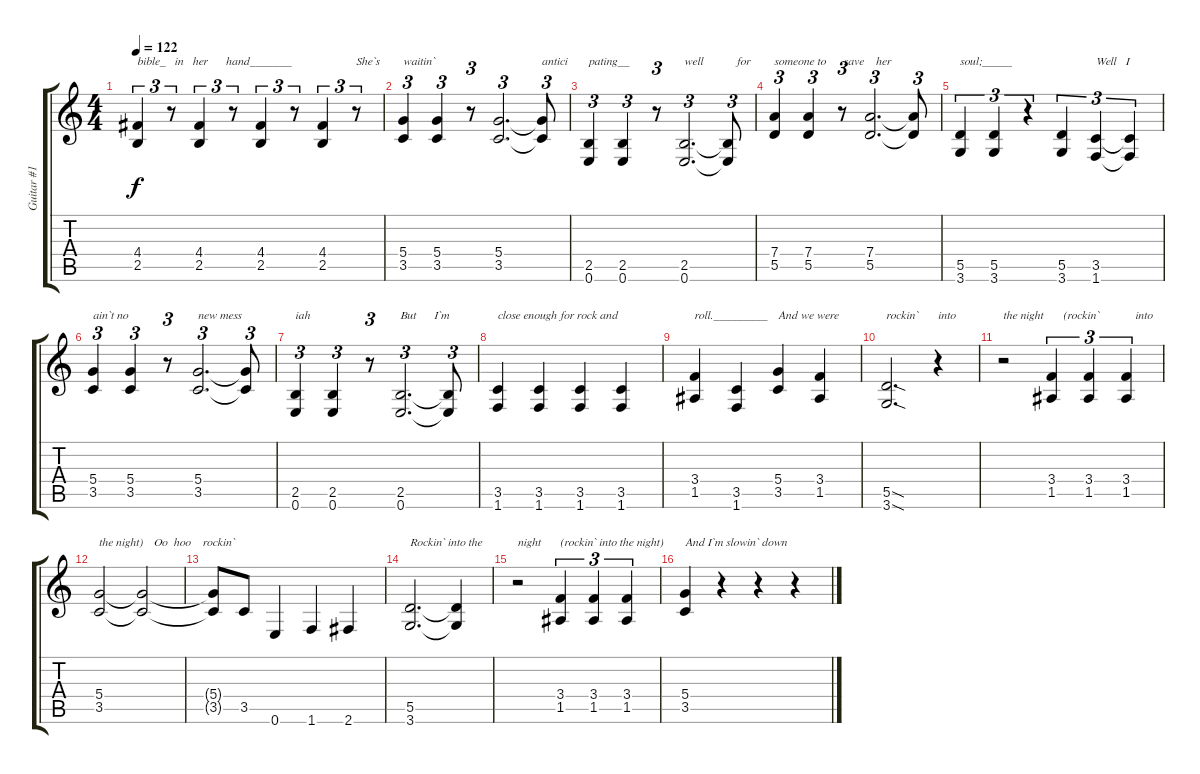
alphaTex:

\track ("Guitar #1" "Guitar #1") {instrument overdrivenguitar}
\staff {score tabs}
\tuning (E4 B3 G3 D3 A2 E2) {hide}
\ts (4 4)
\tempo 122
\clef g2
\ks c
(4.4 2.5).4{tu (3 2) txt "bible_   in   her      hand_______" dy f} r.8{tu (3 2)} (4.4 2.5).4{tu (3 2)} r.8{tu (3 2)} (4.4 2.5).4{tu (3 2)} r.8{tu (3 2)} (4.4 2.5).4{tu (3 2)} r.8{tu (3 2) txt "She`s"} |
(5.4 3.5).4{tu (3 2) txt "waitin`"} (5.4 3.5).4{tu (3 2)} r.8{tu (3 2)} (5.4 3.5).2{d tu (3 2)} (5.4{t} 3.5{t}).8{tu (3 2) txt "antici"} |
(2.5 0.6).4{tu (3 2) txt "pating__"} (2.5 0.6).4{tu (3 2)} r.8{tu (3 2)} (2.5 0.6).2{d tu (3 2) txt "well           for"} (2.5{t} 0.6{t}).8{tu (3 2)} |
(7.4 5.5).4{tu (3 2) txt "someone to      save    her"} (7.4 5.5).4{tu (3 2)} r.8{tu (3 2)} (7.4 5.5).2{d tu (3 2)} (7.4{t} 5.5{t}).8{tu (3 2)} |
(5.5 3.6).4{tu (3 2) txt "soul;_____"} (5.5 3.6).4{tu (3 2)} r.4{tu (3 2)} (5.5 3.6).4{tu (3 2)} (3.5 1.6).4{tu (3 2) txt "Well   I"} (3.5{t} 1.6{t}).4{tu (3 2)} |
(5.4 3.5).4{tu (3 2) txt "ain`t no"} (5.4 3.5).4{tu (3 2)} r.8{tu (3 2)} (5.4 3.5).2{d tu (3 2) txt "new mess"} (5.4{t} 3.5{t}).8{tu (3 2)} |
(2.5 0.6).4{tu (3 2) txt "iah"} (2.5 0.6).4{tu (3 2)} r.8{tu (3 2)} (2.5 0.6).2{d tu (3 2) txt "But      I`m "} (2.5{t} 0.6{t}).8{tu (3 2)} |
(3.5 1.6).4{txt "close enough for rock and"} (3.5 1.6).4 (3.5 1.6).4 (3.5 1.6).4 |
(3.4 1.5).4{txt "roll._________"} (3.5 1.6).4 (5.4 3.5).4{txt "And we were"} (3.4 1.5).4 |
(5.5{sod} 3.6{sod}).2{d txt "rockin`"} r.4{txt "into "} |
r.2{txt "the night"} (3.4 1.5).4{tu (3 2) txt "    (rockin`            into"} (3.4 1.5).4{tu (3 2)} (3.4 1.5).4{tu (3 2)} |
(5.4 3.5).2{txt "the night)"} (5.4{t} 3.5{t}).2{txt "    Oo  hoo    rockin`"} |
(5.4{t} 3.5{t}).8 3.5.8 0.6.4 1.6.4 2.6.4 |
(5.5 3.6).2{d txt "Rockin` into the "} (5.5{t} 3.6{t}).4 |
r.2{txt "night"} (3.4 1.5).4{tu (3 2) txt "(rockin` into the night)"} (3.4 1.5).4{tu (3 2)} (3.4 1.5).4{tu (3 2)} |
(5.4 3.5).4{txt "And I`m slowin` down"} r.4 r.4 r.4
